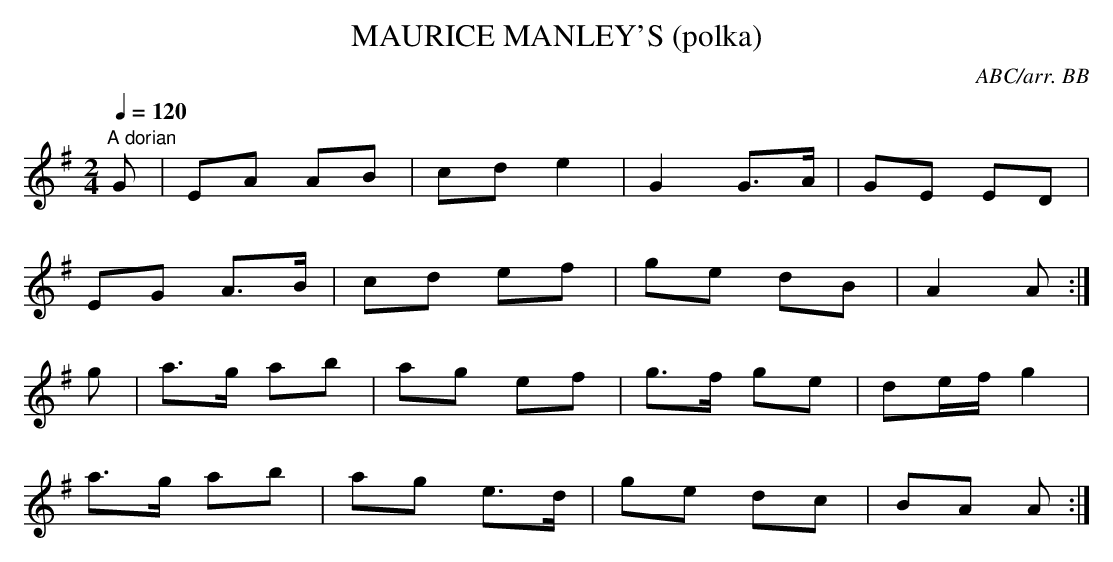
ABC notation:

X:1
T:MAURICE MANLEY'S (polka)
C:ABC/arr. BB
Q:1/4=120
L:1/8
M:2/4
K:G
"A dorian"
G|EA AB|cd e2|G2 G>A|GE ED|
EG A>B|cd ef|ge dB|A2 A:|
g|a>g ab|ag ef|g>f ge|de/f/ g2|
a>g ab|ag e>d|ge dc|BA A:|
